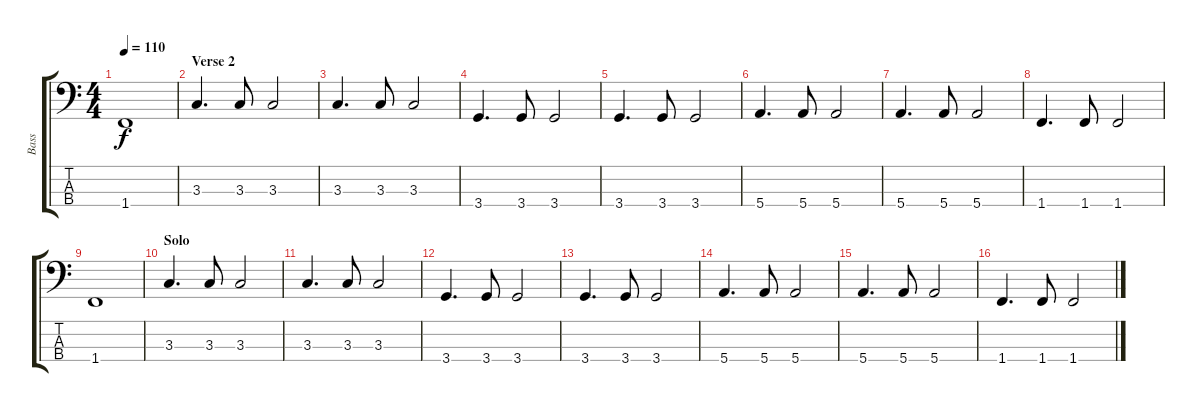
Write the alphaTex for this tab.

\track ("Bass" "Bass") {instrument electricbassfinger}
\staff {score tabs}
\tuning (G2 D2 A1 E1) {hide}
\ts (4 4)
\tempo 110
\clef f4
\ks c
1.4.1{dy f} |
\section ("" "Verse 2")
3.3.4{d} 3.3.8 3.3.2 |
3.3.4{d} 3.3.8 3.3.2 |
3.4.4{d} 3.4.8 3.4.2 |
3.4.4{d} 3.4.8 3.4.2 |
5.4.4{d} 5.4.8 5.4.2 |
5.4.4{d} 5.4.8 5.4.2 |
1.4.4{d} 1.4.8 1.4.2 |
1.4.1 |
\section ("" "Solo")
3.3.4{d} 3.3.8 3.3.2 |
3.3.4{d} 3.3.8 3.3.2 |
3.4.4{d} 3.4.8 3.4.2 |
3.4.4{d} 3.4.8 3.4.2 |
5.4.4{d} 5.4.8 5.4.2 |
5.4.4{d} 5.4.8 5.4.2 |
1.4.4{d} 1.4.8 1.4.2
